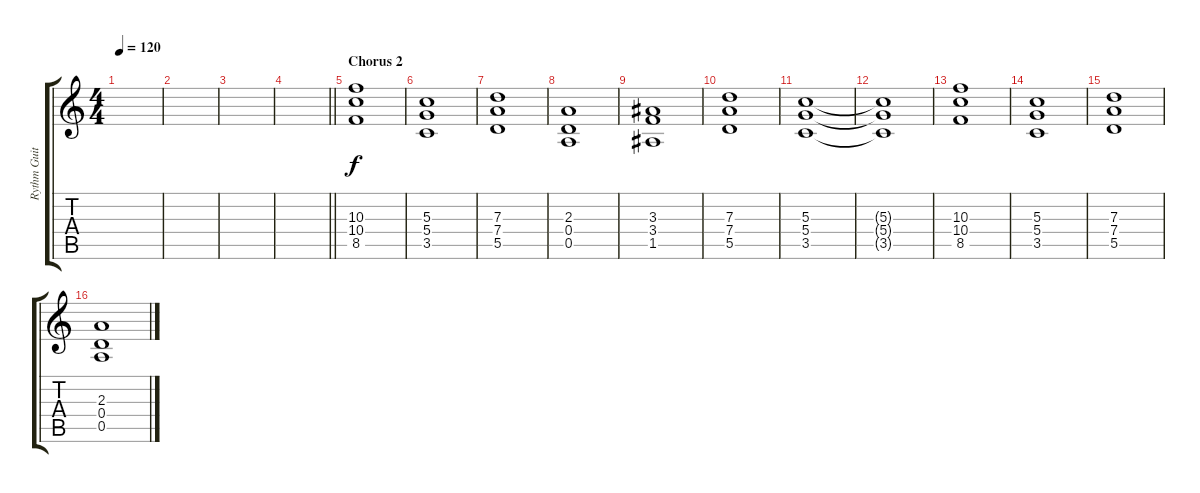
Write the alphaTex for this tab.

\track ("Rythm Guitar" "Rythm Guit") {instrument distortionguitar}
\staff {score tabs}
\tuning (E4 B3 G3 D3 A2 E2) {hide}
\ts (4 4)
\tempo 120
\clef g2
\ks c
|
|
|
\barLineRight lightlight
|
\section ("" "Chorus 2")
(10.3 10.4 8.5).1 |
(5.3 5.4 3.5).1 |
(7.3 7.4 5.5).1 |
(2.3 0.4 0.5).1 |
(3.3 3.4 1.5).1 |
(7.3 7.4 5.5).1 |
(5.3 5.4 3.5).1 |
(5.3{t} 5.4{t} 3.5{t}).1 |
(10.3 10.4 8.5).1 |
(5.3 5.4 3.5).1 |
(7.3 7.4 5.5).1 |
(2.3 0.4 0.5).1
